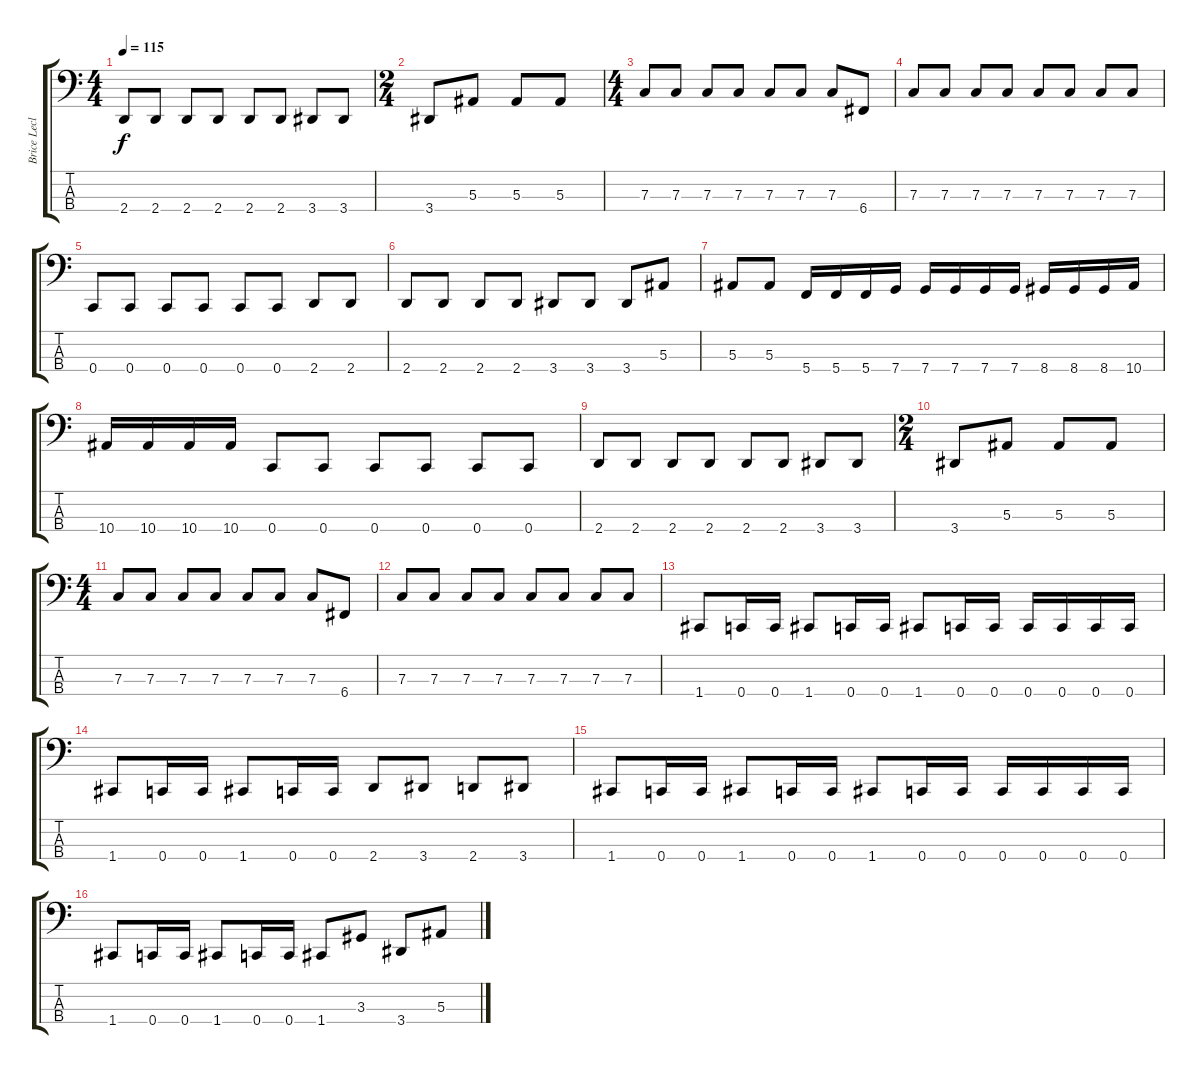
\track ("Brice Leclercq (Ex-Bass)" "Brice Lecl") {instrument electricbasspick}
\staff {score tabs}
\tuning (Eb2 Bb1 F1 C1) {hide}
\ts (4 4)
\tempo 115
\clef f4
\ks c
2.4.8{dy f} 2.4.8 2.4.8 2.4.8 2.4.8 2.4.8 3.4.8 3.4.8 |
\ts (2 4)
3.4.8 5.3.8 5.3.8 5.3.8 |
\ts (4 4)
7.3.8 7.3.8 7.3.8 7.3.8 7.3.8 7.3.8 7.3.8 6.4.8 |
7.3.8 7.3.8 7.3.8 7.3.8 7.3.8 7.3.8 7.3.8 7.3.8 |
0.4.8 0.4.8 0.4.8 0.4.8 0.4.8 0.4.8 2.4.8 2.4.8 |
2.4.8 2.4.8 2.4.8 2.4.8 3.4.8 3.4.8 3.4.8 5.3.8 |
5.3.8 5.3.8 5.4.16 5.4.16 5.4.16 7.4.16 7.4.16 7.4.16 7.4.16 7.4.16 8.4.16 8.4.16 8.4.16 10.4.16 |
10.4.16 10.4.16 10.4.16 10.4.16 0.4.8 0.4.8 0.4.8 0.4.8 0.4.8 0.4.8 |
2.4.8 2.4.8 2.4.8 2.4.8 2.4.8 2.4.8 3.4.8 3.4.8 |
\ts (2 4)
3.4.8 5.3.8 5.3.8 5.3.8 |
\ts (4 4)
7.3.8 7.3.8 7.3.8 7.3.8 7.3.8 7.3.8 7.3.8 6.4.8 |
7.3.8 7.3.8 7.3.8 7.3.8 7.3.8 7.3.8 7.3.8 7.3.8 |
1.4.8 0.4.16 0.4.16 1.4.8 0.4.16 0.4.16 1.4.8 0.4.16 0.4.16 0.4.16 0.4.16 0.4.16 0.4.16 |
1.4.8 0.4.16 0.4.16 1.4.8 0.4.16 0.4.16 2.4.8 3.4.8 2.4.8 3.4.8 |
1.4.8 0.4.16 0.4.16 1.4.8 0.4.16 0.4.16 1.4.8 0.4.16 0.4.16 0.4.16 0.4.16 0.4.16 0.4.16 |
1.4.8 0.4.16 0.4.16 1.4.8 0.4.16 0.4.16 1.4.8 3.3.8 3.4.8 5.3.8
